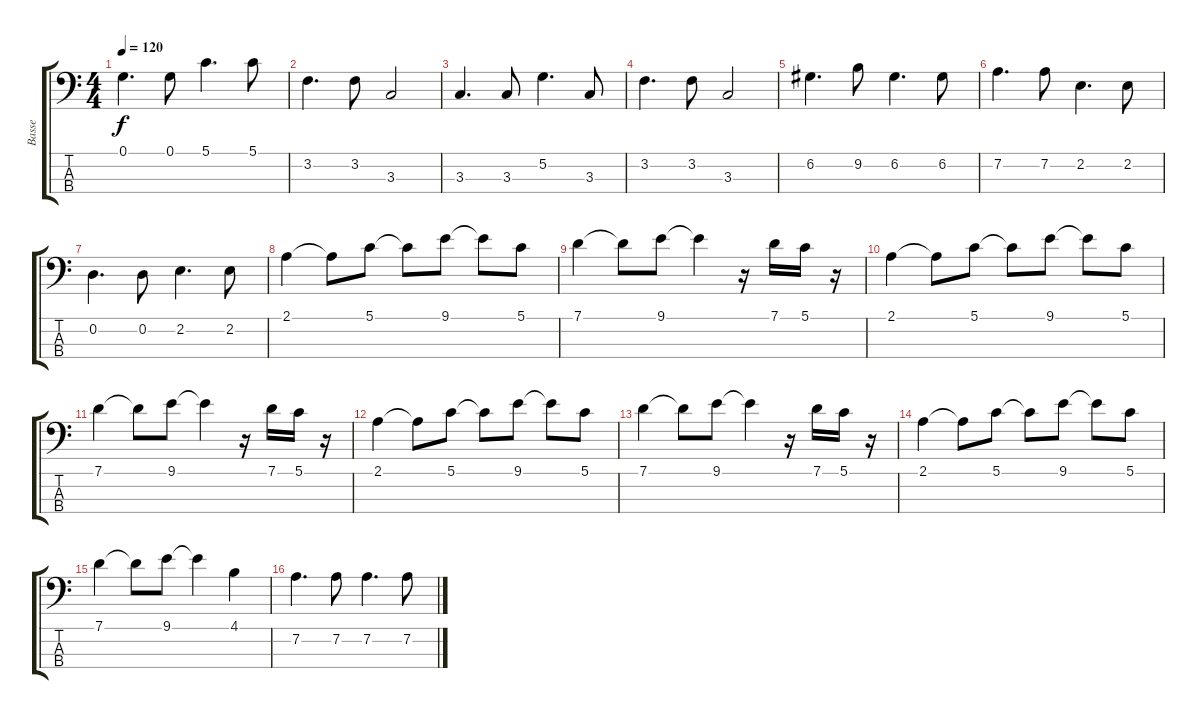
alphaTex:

\track ("Basse" "Basse") {instrument acousticbass}
\staff {score tabs}
\tuning (G2 D2 A1 E1) {hide}
\ts (4 4)
\tempo 120
\clef f4
\ks c
0.1.4{d dy f} 0.1.8 5.1.4{d} 5.1.8 |
3.2.4{d} 3.2.8 3.3.2 |
3.3.4{d} 3.3.8 5.2.4{d} 3.3.8 |
3.2.4{d} 3.2.8 3.3.2 |
6.2.4{d} 9.2.8 6.2.4{d} 6.2.8 |
7.2.4{d} 7.2.8 2.2.4{d} 2.2.8 |
0.2.4{d} 0.2.8 2.2.4{d} 2.2.8 |
2.1.4 2.1{t}.8 5.1.8 5.1{t}.8 9.1.8 9.1{t}.8 5.1.8 |
7.1.4 7.1{t}.8 9.1.8 9.1{t}.4 r.16 7.1.16 5.1.16 r.16 |
2.1.4 2.1{t}.8 5.1.8 5.1{t}.8 9.1.8 9.1{t}.8 5.1.8 |
7.1.4 7.1{t}.8 9.1.8 9.1{t}.4 r.16 7.1.16 5.1.16 r.16 |
2.1.4 2.1{t}.8 5.1.8 5.1{t}.8 9.1.8 9.1{t}.8 5.1.8 |
7.1.4 7.1{t}.8 9.1.8 9.1{t}.4 r.16 7.1.16 5.1.16 r.16 |
2.1.4 2.1{t}.8 5.1.8 5.1{t}.8 9.1.8 9.1{t}.8 5.1.8 |
7.1.4 7.1{t}.8 9.1.8 9.1{t}.4 4.1.4 |
7.2.4{d} 7.2.8 7.2.4{d} 7.2.8
